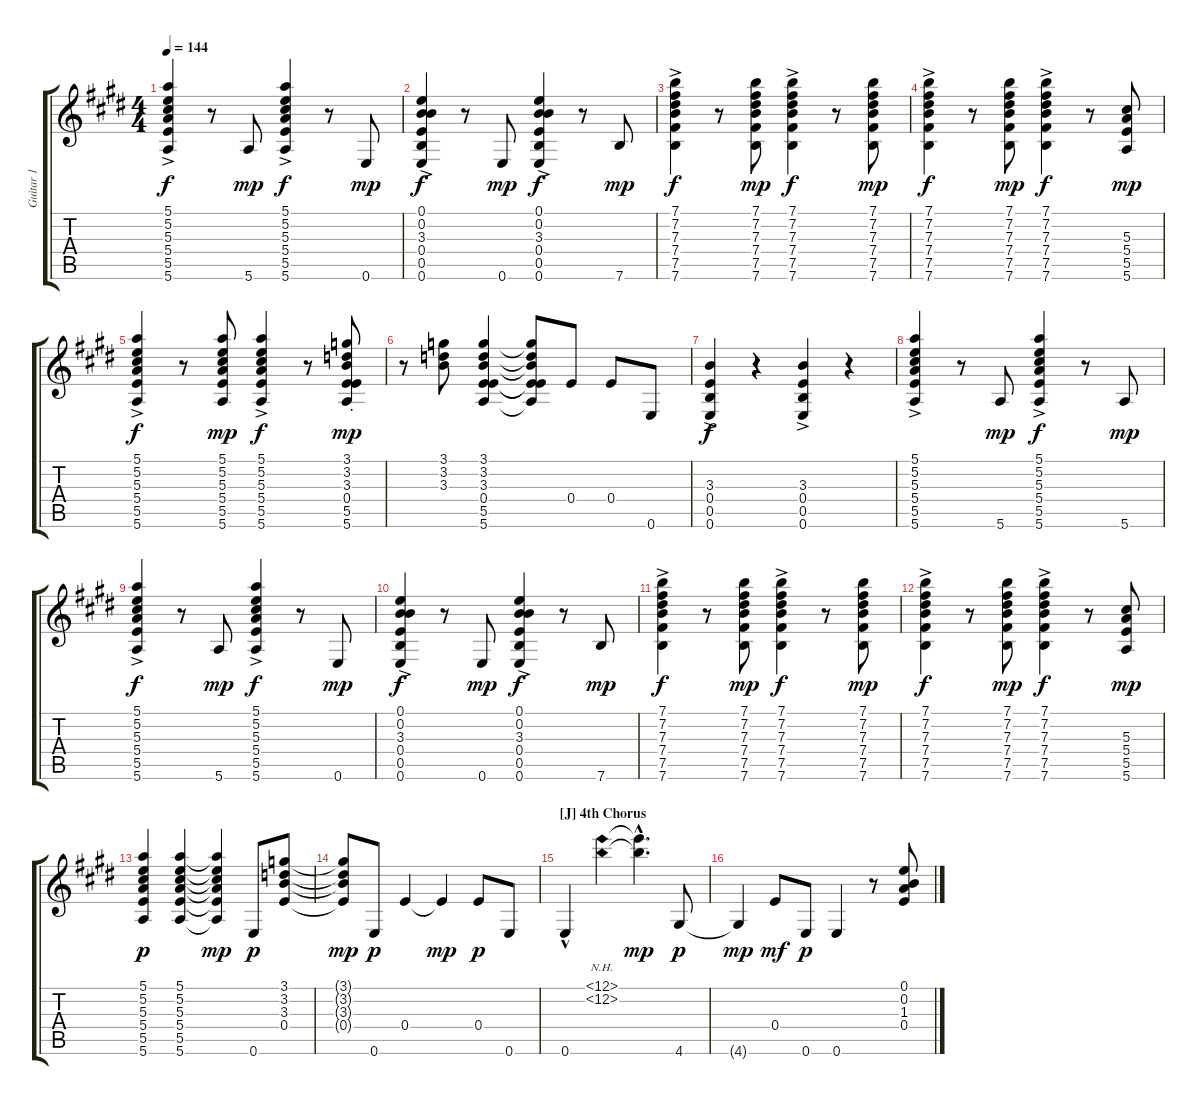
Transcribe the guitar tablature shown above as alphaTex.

\track ("Guitar 1" "Guitar 1") {instrument acousticguitarsteel}
\staff {score tabs}
\tuning (E4 B3 Ab3 E3 B2 E2) {hide}
\ts (4 4)
\tempo 144
\clef g2
\ks e
(5.1{ac} 5.2{ac} 5.3{ac} 5.4{ac} 5.5{ac} 5.6{ac}).4{dy f} r.8 5.6.8{dy mp} (5.1{ac} 5.2{ac} 5.3{ac} 5.4{ac} 5.5{ac} 5.6{ac}).4{dy f} r.8 0.6.8{dy mp} |
(0.1{ac} 0.2{ac} 3.3{ac} 0.4{ac} 0.5{ac} 0.6{ac}).4{dy f} r.8 0.6.8{dy mp} (0.1{ac} 0.2{ac} 3.3{ac} 0.4{ac} 0.5{ac} 0.6{ac}).4{dy f} r.8 7.6.8{dy mp} |
(7.1{ac} 7.2{ac} 7.3{ac} 7.4{ac} 7.5{ac} 7.6{ac}).4{dy f} r.8 (7.1 7.2 7.3 7.4 7.5 7.6).8{dy mp} (7.1{ac} 7.2{ac} 7.3{ac} 7.4{ac} 7.5{ac} 7.6{ac}).4{dy f} r.8 (7.1 7.2 7.3 7.4 7.5 7.6).8{dy mp} |
(7.1{ac} 7.2{ac} 7.3{ac} 7.4{ac} 7.5{ac} 7.6{ac}).4{dy f} r.8 (7.1 7.2 7.3 7.4 7.5 7.6).8{dy mp} (7.1{ac} 7.2{ac} 7.3{ac} 7.4{ac} 7.5{ac} 7.6{ac}).4{dy f} r.8 (5.3 5.4 5.5 5.6).8{dy mp} |
(5.1{ac} 5.2{ac} 5.3{ac} 5.4{ac} 5.5{ac} 5.6{ac}).4{dy f} r.8 (5.1 5.2 5.3 5.4 5.5 5.6).8{dy mp} (5.1{ac} 5.2{ac} 5.3{ac} 5.4{ac} 5.5{ac} 5.6{ac}).4{dy f} r.8 (3.1{st} 3.2{st} 3.3{st} 0.4{st} 5.5{st} 5.6{st}).8{dy mp} |
r.8 (3.1 3.2 3.3).8 (3.1 3.2 3.3 0.4 5.5 5.6).4 (3.1{t} 3.2{t} 3.3{t} 0.4{t} 5.5{t} 5.6{t}).8 0.4.8 0.4.8 0.6.8 |
(3.3{ac} 0.4{ac} 0.5{ac} 0.6{ac}).4{dy f} r.4 (3.3{ac} 0.4{ac} 0.5{ac} 0.6{ac}).4 r.4 |
(5.1{ac} 5.2{ac} 5.3{ac} 5.4{ac} 5.5{ac} 5.6{ac}).4 r.8 5.6.8{dy mp} (5.1{ac} 5.2{ac} 5.3{ac} 5.4{ac} 5.5{ac} 5.6{ac}).4{dy f} r.8 5.6.8{dy mp} |
(5.1{ac} 5.2{ac} 5.3{ac} 5.4{ac} 5.5{ac} 5.6{ac}).4{dy f} r.8 5.6.8{dy mp} (5.1{ac} 5.2{ac} 5.3{ac} 5.4{ac} 5.5{ac} 5.6{ac}).4{dy f} r.8 0.6.8{dy mp} |
(0.1{ac} 0.2{ac} 3.3{ac} 0.4{ac} 0.5{ac} 0.6{ac}).4{dy f} r.8 0.6.8{dy mp} (0.1{ac} 0.2{ac} 3.3{ac} 0.4{ac} 0.5{ac} 0.6{ac}).4{dy f} r.8 7.6.8{dy mp} |
(7.1{ac} 7.2{ac} 7.3{ac} 7.4{ac} 7.5{ac} 7.6{ac}).4{dy f} r.8 (7.1 7.2 7.3 7.4 7.5 7.6).8{dy mp} (7.1{ac} 7.2{ac} 7.3{ac} 7.4{ac} 7.5{ac} 7.6{ac}).4{dy f} r.8 (7.1 7.2 7.3 7.4 7.5 7.6).8{dy mp} |
(7.1{ac} 7.2{ac} 7.3{ac} 7.4{ac} 7.5{ac} 7.6{ac}).4{dy f} r.8 (7.1 7.2 7.3 7.4 7.5 7.6).8{dy mp} (7.1{ac} 7.2{ac} 7.3{ac} 7.4{ac} 7.5{ac} 7.6{ac}).4{dy f} r.8 (5.3 5.4 5.5 5.6).8{dy mp} |
(5.1 5.2 5.3 5.4 5.5 5.6).4{dy p volume 16} (5.1 5.2 5.3 5.4 5.5 5.6).4 (5.1{t} 5.2{t} 5.3{t} 5.4{t} 5.5{t} 5.6{t}).4{dy mp} 0.6.8{dy p} (3.1 3.2 3.3 0.4).8 |
(3.1{t} 3.2{t} 3.3{t} 0.4{t}).8{dy mp} 0.6.8{dy p} 0.4.4 0.4{t}.4{dy mp} 0.4.8{dy p} 0.6.8 |
\section ("" "[J] 4th Chorus")
0.6{hac}.4 (12.1{nh} 12.2{nh}).4 (12.1{hac t} 12.2{hac t}).4{d dy mp} 4.6.8{dy p} |
4.6{t}.4{dy mp} 0.4.8{dy mf} 0.6.8{dy p} 0.6.4 r.8 (0.1 0.2 1.3 0.4).8
